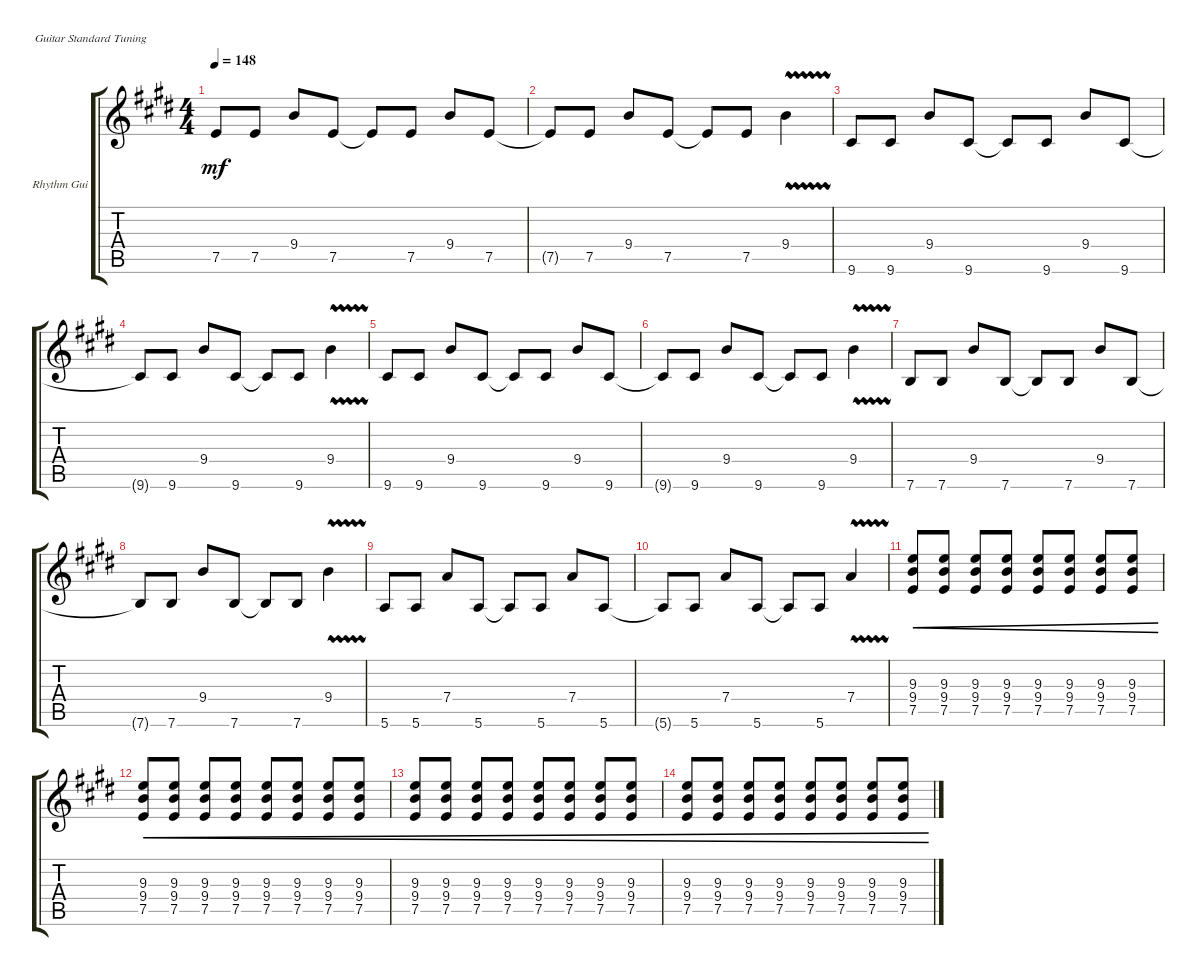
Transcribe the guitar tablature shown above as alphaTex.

\bracketExtendMode groupsimilarinstruments
\firstSystemTrackNameOrientation horizontal
\otherSystemsTrackNameOrientation horizontal
\track ("Rhythm Guitar" "Rhythm Gui") {instrument electricguitarclean}
\staff {score tabs}
\tuning (E4 B3 G3 D3 A2 E2)
\ts (4 4)
\tempo 148
\clef g2
\scale
0.333333
\ks e
7.5.8{dy mf} 7.5.8 9.4.8 7.5.8 7.5{t}.8 7.5.8 9.4.8 7.5.8 |
\scale
0.333333 7.5{t}.8 7.5.8 9.4.8 7.5.8 7.5{t}.8 7.5.8 9.4{vw}.4 |
\scale
0.333333 9.6.8 9.6.8 9.4.8 9.6.8 9.6{t}.8 9.6.8 9.4.8 9.6.8 |
\scale
0.333333 9.6{t}.8 9.6.8 9.4.8 9.6.8 9.6{t}.8 9.6.8 9.4{vw}.4 |
\scale
0.333333 9.6.8 9.6.8 9.4.8 9.6.8 9.6{t}.8 9.6.8 9.4.8 9.6.8 |
\scale
0.333333 9.6{t}.8 9.6.8 9.4.8 9.6.8 9.6{t}.8 9.6.8 9.4{vw}.4 |
\scale
0.333333 7.6.8 7.6.8 9.4.8 7.6.8 7.6{t}.8 7.6.8 9.4.8 7.6.8 |
\scale
0.333333 7.6{t}.8 7.6.8 9.4.8 7.6.8 7.6{t}.8 7.6.8 9.4{vw}.4 |
\scale
0.333333 5.6.8 5.6.8 7.4.8 5.6.8 5.6{t}.8 5.6.8 7.4.8 5.6.8 |
\scale
0.333333 5.6{t}.8 5.6.8 7.4.8 5.6.8 5.6{t}.8 5.6.8 7.4{vw}.4 |
\scale
0.333333 (7.5 9.4 9.3).8{cre} (7.5 9.4 9.3).8{cre} (7.5 9.4 9.3).8{cre} (7.5 9.4 9.3).8{cre} (7.5 9.4 9.3).8{cre} (7.5 9.4 9.3).8{cre} (7.5 9.4 9.3).8{cre} (7.5 9.4 9.3).8{cre} |
\scale
0.333333 (7.5 9.4 9.3).8{cre} (7.5 9.4 9.3).8{cre} (7.5 9.4 9.3).8{cre} (7.5 9.4 9.3).8{cre} (7.5 9.4 9.3).8{cre} (7.5 9.4 9.3).8{cre} (7.5 9.4 9.3).8{cre} (7.5 9.4 9.3).8{cre} |
\scale
0.333333 (7.5 9.4 9.3).8{cre} (7.5 9.4 9.3).8{cre} (7.5 9.4 9.3).8{cre} (7.5 9.4 9.3).8{cre} (7.5 9.4 9.3).8{cre} (7.5 9.4 9.3).8{cre} (7.5 9.4 9.3).8{cre} (7.5 9.4 9.3).8{cre} |
\scale
0.333333 (7.5 9.4 9.3).8{cre} (7.5 9.4 9.3).8{cre} (7.5 9.4 9.3).8{cre} (7.5 9.4 9.3).8{cre} (7.5 9.4 9.3).8{cre} (7.5 9.4 9.3).8{cre} (7.5 9.4 9.3).8{cre} (7.5 9.4 9.3).8{cre} |
\scale
0.333333 |
\scale
0.333333
